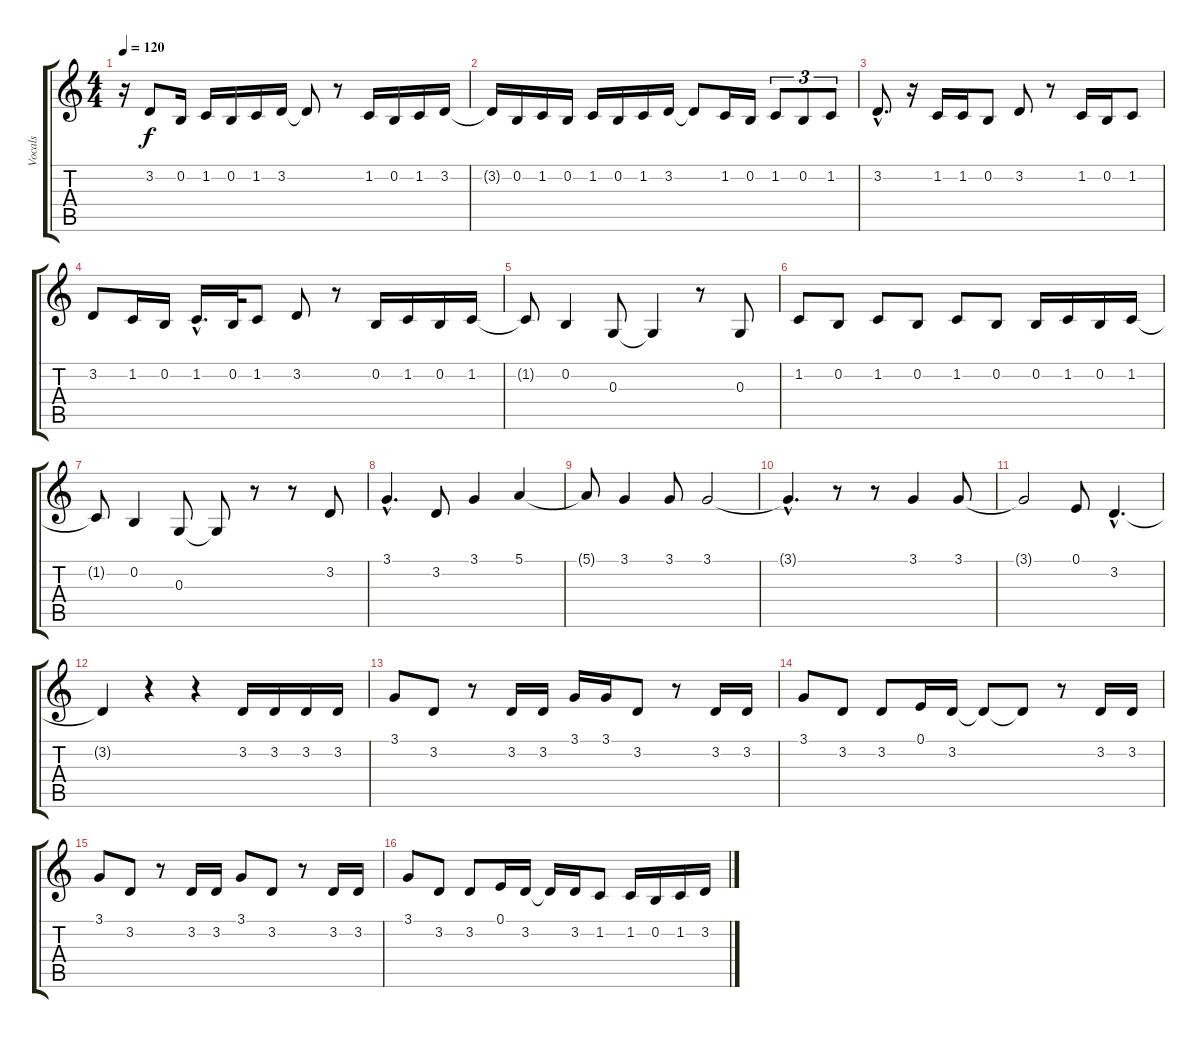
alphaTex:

\track ("Vocals" "Vocals") {instrument lead2sawtooth}
\staff {score tabs}
\tuning (E4 B3 G3 D3 A2 E2) {hide}
\ts (4 4)
\tempo 120
\clef g2
\ks c
r.16{dy f} 3.2{t}.8 0.2.16 1.2.16 0.2.16 1.2.16 3.2.16 3.2{t}.8 r.8 1.2.16 0.2.16 1.2.16 3.2.16 |
3.2{t}.16 0.2.16 1.2.16 0.2.16 1.2.16 0.2.16 1.2.16 3.2.16 3.2{t}.8 1.2.16 0.2.16 1.2.8{tu (3 2)} 0.2.8{tu (3 2)} 1.2.8{tu (3 2)} |
3.2{hac}.8{d} r.16 1.2.16 1.2.16 0.2.8 3.2.8 r.8 1.2.16 0.2.16 1.2.8 |
3.2.8 1.2.16 0.2.16 1.2{hac}.16{d} 0.2.32 1.2.8 3.2.8 r.8 0.2.16 1.2.16 0.2.16 1.2.16 |
1.2{t}.8 0.2.4 0.3.8 0.3{t}.4 r.8 0.3.8 |
1.2.8 0.2.8 1.2.8 0.2.8 1.2.8 0.2.8 0.2.16 1.2.16 0.2.16 1.2.16 |
1.2{t}.8 0.2.4 0.3.8 0.3{t}.8 r.8 r.8 3.2.8 |
3.1{hac}.4{d} 3.2.8 3.1.4 5.1.4 |
5.1{t}.8 3.1.4 3.1.8 3.1.2 |
3.1{hac t}.4{d} r.8 r.8 3.1.4 3.1.8 |
3.1{t}.2 0.1.8 3.2{hac}.4{d} |
3.2{t}.4 r.4 r.4 3.2.16 3.2.16 3.2.16 3.2.16 |
3.1.8 3.2.8 r.8 3.2.16 3.2.16 3.1.16 3.1.16 3.2.8 r.8 3.2.16 3.2.16 |
3.1.8 3.2.8 3.2.8 0.1.16 3.2.16 3.2{t}.8 3.2{t}.8 r.8 3.2.16 3.2.16 |
3.1.8 3.2.8 r.8 3.2.16 3.2.16 3.1.8 3.2.8 r.8 3.2.16 3.2.16 |
3.1.8 3.2.8 3.2.8 0.1.16 3.2.16 3.2{t}.16 3.2.16 1.2.8 1.2.16 0.2.16 1.2.16 3.2.16
